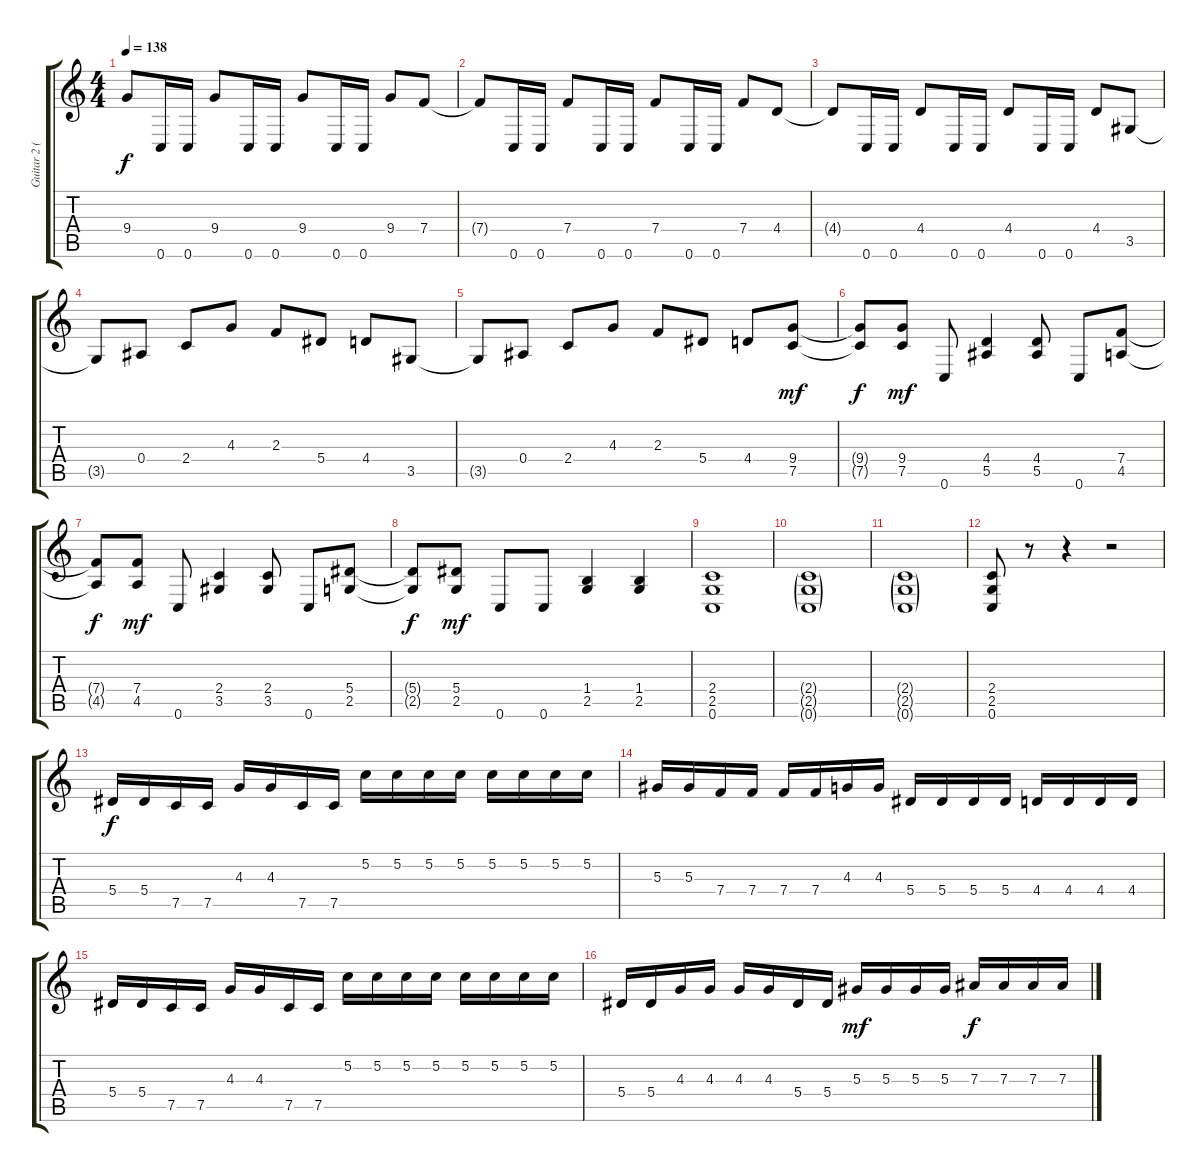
\track ("Guitar 2 (Lead)" "Guitar 2 (") {instrument distortionguitar}
\staff {score tabs}
\tuning (C4 G3 Eb3 Bb2 F2 C2) {hide}
\ts (4 4)
\tempo 138
\clef g2
\ks c
9.4{t}.8{dy f} 0.6.16 0.6.16 9.4.8 0.6.16 0.6.16 9.4.8 0.6.16 0.6.16 9.4.8 7.4.8 |
7.4{t}.8 0.6.16 0.6.16 7.4.8 0.6.16 0.6.16 7.4.8 0.6.16 0.6.16 7.4.8 4.4.8 |
4.4{t}.8 0.6.16 0.6.16 4.4.8 0.6.16 0.6.16 4.4.8 0.6.16 0.6.16 4.4.8 3.5.8 |
3.5{t}.8 0.4.8 2.4.8 4.3.8 2.3.8 5.4.8 4.4.8 3.5.8 |
3.5{t}.8 0.4.8 2.4.8 4.3.8 2.3.8 5.4.8 4.4.8 (9.4 7.5).8{dy mf} |
(9.4{t} 7.5{t}).8{dy f} (9.4 7.5).8{dy mf} 0.6.8 (4.4 5.5).4 (4.4 5.5).8 0.6.8 (7.4 4.5).8 |
(7.4{t} 4.5{t}).8{dy f} (7.4 4.5).8{dy mf} 0.6.8 (2.4 3.5).4 (2.4 3.5).8 0.6.8 (5.4 2.5).8 |
(5.4{t} 2.5{t}).8{dy f} (5.4 2.5).8{dy mf} 0.6.8 0.6.8 (1.4 2.5).4 (1.4 2.5).4 |
(2.4 2.5 0.6).1 |
(2.4{g} 2.5{g} 0.6{g}).1 |
(2.4{g} 2.5{g} 0.6{g}).1 |
(2.4 2.5 0.6).8 r.8 r.4 r.2 |
5.4.16{dy f balance 12} 5.4.16 7.5.16 7.5.16 4.3.16 4.3.16 7.5.16 7.5.16 5.2.16 5.2.16 5.2.16 5.2.16 5.2.16 5.2.16 5.2.16 5.2.16 |
5.3.16 5.3.16 7.4.16 7.4.16 7.4.16 7.4.16 4.3.16 4.3.16 5.4.16 5.4.16 5.4.16 5.4.16 4.4.16 4.4.16 4.4.16 4.4.16 |
5.4.16 5.4.16 7.5.16 7.5.16 4.3.16 4.3.16 7.5.16 7.5.16 5.2.16 5.2.16 5.2.16 5.2.16 5.2.16 5.2.16 5.2.16 5.2.16 |
5.4.16 5.4.16 4.3.16 4.3.16 4.3.16 4.3.16 5.4.16 5.4.16 5.3.16{dy mf} 5.3.16 5.3.16 5.3.16 7.3.16{dy f} 7.3.16 7.3.16 7.3.16
